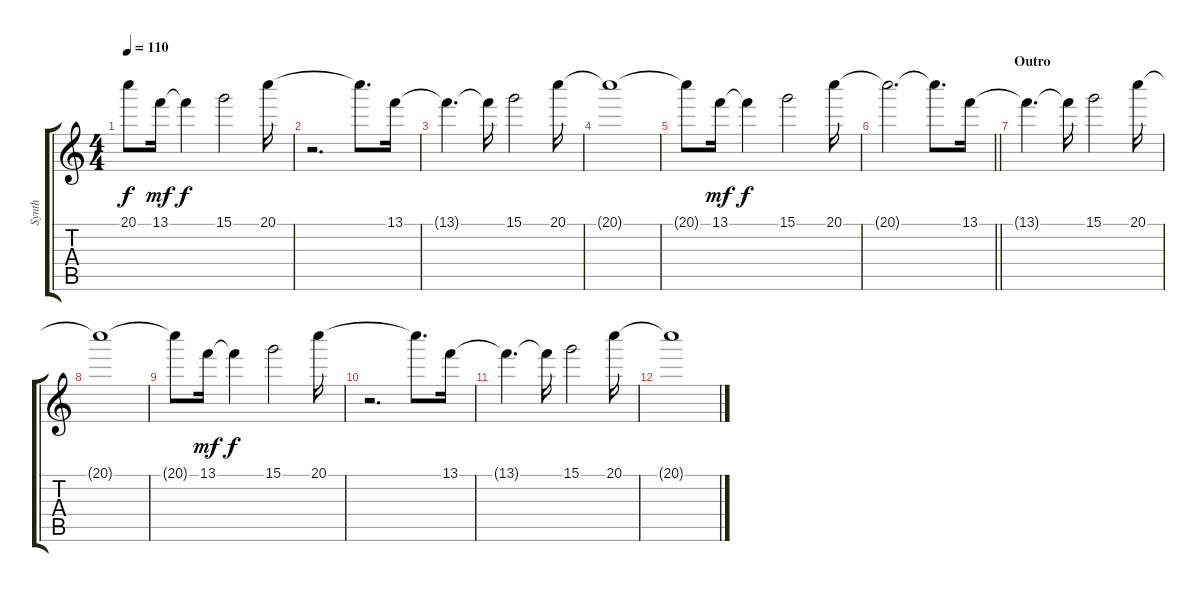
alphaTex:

\track ("Synth" "Synth") {instrument synthbass1}
\staff {score tabs}
\tuning (E4 B3 G3 D3 A2 Eb2) {hide}
\ts (4 4)
\tempo 110
\clef g2
\ks c
20.1{t}.8{dy f} 13.1.16{dy mf} 13.1{t}.4{dy f} 15.1.2 20.1.16 |
r.2{d} 20.1{t}.8{d} 13.1.16 |
13.1{t}.4{d} 13.1{t}.16 15.1.2 20.1.16 |
20.1{t}.1 |
20.1{t}.8 13.1.16{dy mf} 13.1{t}.4{dy f} 15.1.2 20.1.16 |
\barLineRight lightlight
20.1{t}.2{d} 20.1{t}.8{d} 13.1.16 |
\section ("" "Outro")
13.1{t}.4{d volume 2} 13.1{t}.16 15.1.2 20.1.16 |
20.1{t}.1 |
20.1{t}.8 13.1.16{dy mf} 13.1{t}.4{dy f} 15.1.2 20.1.16 |
r.2{d} 20.1{t}.8{d} 13.1.16 |
13.1{t}.4{d volume 0} 13.1{t}.16 15.1.2 20.1.16 |
20.1{t}.1
